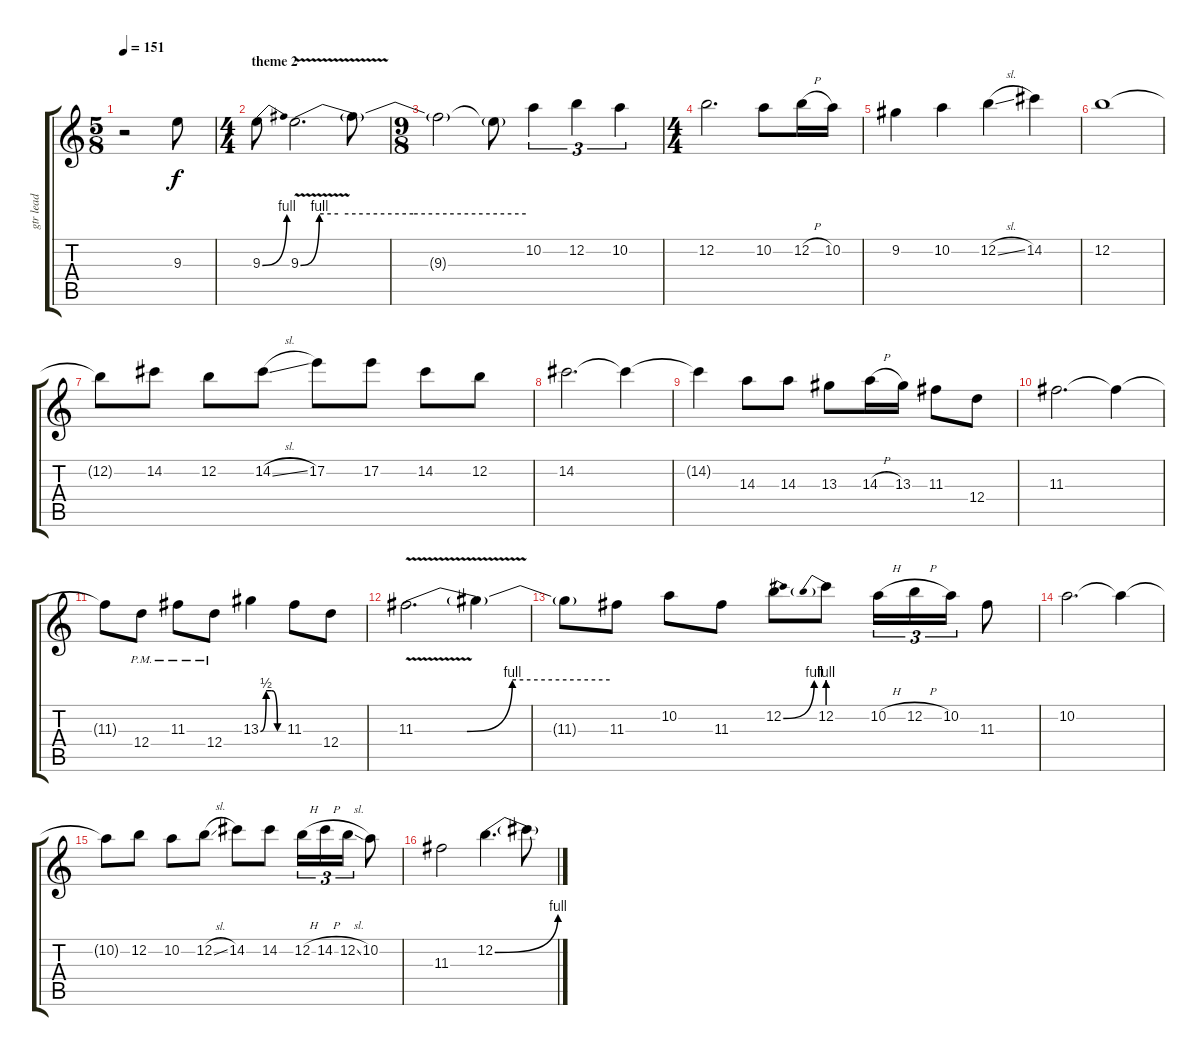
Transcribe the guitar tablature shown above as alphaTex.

\track ("gtr lead" "gtr lead") {instrument distortionguitar}
\staff {score tabs}
\tuning (E4 B3 G3 D3 A2 E2) {hide}
\ts (5 8)
\tempo 151
\clef g2
\ks c
r.2{dy f} 9.3{t}.8 |
\ts (4 4)
\section ("" "theme 2")
9.3{be (bend 0 0 60 4)}.8 9.3{be (custom 0 0 5 4 10 4 30 4 60 4) v}.2{d} 9.3{t}.8 |
\ts (9 8)
9.3{t}.2 9.3{t}.8 10.2.4{tu (3 2)} 12.2.4{tu (3 2)} 10.2.4{tu (3 2)} |
\ts (4 4)
12.2.2{d} 10.2.8 12.2{h}.16 10.2.16 |
9.2.4 10.2.4 12.2{sl}.4 14.2.4 |
12.2.1 |
12.2{t}.8 14.2.8 12.2.8 14.2{sl}.8 17.2.8 17.2.8 14.2.8 12.2.8 |
14.2.2{d} 14.2{t}.4 |
14.2{t}.4 14.3.8 14.3.8 13.3.8 14.3{h}.16 13.3.16 11.3.8 12.4.8 |
11.3.2{d} 11.3{t}.4 |
11.3{t}.8 12.4{pm}.8 11.3{pm}.8 12.4{pm}.8 13.3{be (custom 0 0 15 2 30 2 45 0 60 0)}.4 11.3.8 12.4.8 |
11.3{be (custom 0 0 16 0 30 4 60 4) v}.2{d} 11.3{t}.4 |
11.3{t}.8 11.3.8 10.2.8 11.3.8 12.2{be (bend 0 0 60 4)}.8 12.2{be (prebend 0 4 60 4)}.8 10.2{h}.16{tu (3 2)} 12.2{h}.16{tu (3 2)} 10.2.16{tu (3 2)} 11.3.8 |
10.2.2{d} 10.2{t}.4 |
10.2{t}.8 12.2.8 10.2.8 12.2{sl}.8 14.2.8 14.2.8 12.2{h}.16{tu (3 2)} 14.2{h}.16{tu (3 2)} 12.2{sl}.16{tu (3 2)} 10.2.8 |
11.3.2 12.2{be (bend 0 0 60 4)}.4{d} 12.2{t}.8
